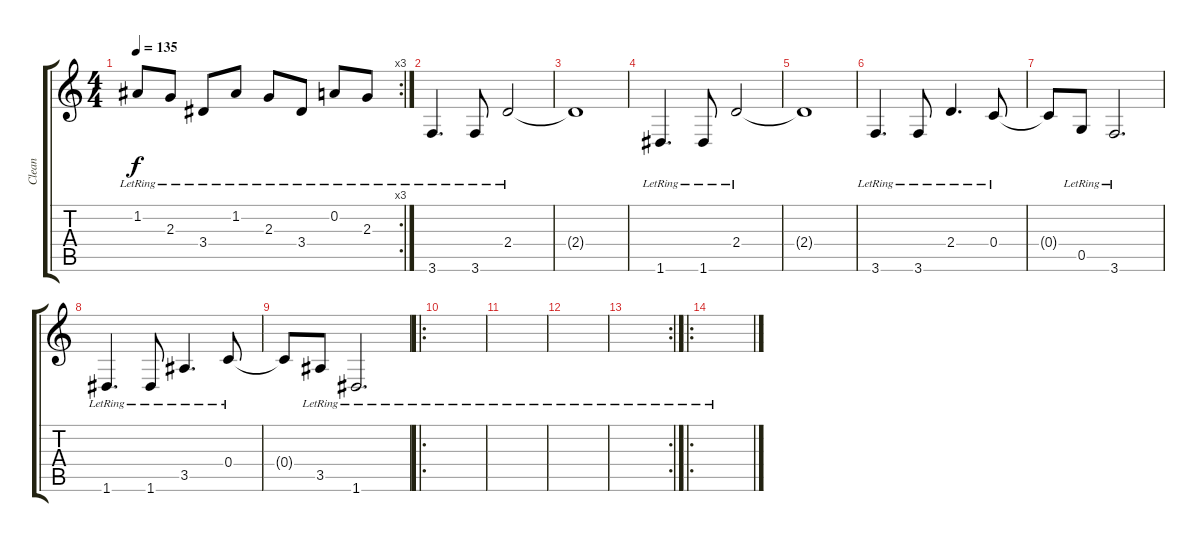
\track ("Clean" "Clean") {instrument electricguitarclean}
\staff {score tabs}
\tuning (D4 A3 F3 C3 G2 D2) {hide}
\rc 3
\ts (4 4)
\tempo 135
\clef g2
\ks c
1.2{lr}.8{dy f} 2.3{lr}.8 3.4{lr}.8 1.2{lr}.8 2.3{lr}.8 3.4{lr}.8 0.2{lr}.8 2.3{lr}.8 |
3.6{lr}.4{d balance 8} 3.6{lr}.8 2.4{lr}.2 |
2.4{t}.1 |
1.6{lr}.4{d} 1.6{lr}.8 2.4{lr}.2 |
2.4{t}.1 |
3.6{lr}.4{d} 3.6{lr}.8 2.4{lr}.4{d} 0.4{lr}.8 |
0.4{t}.8 0.5{lr}.8 3.6{lr}.2{d} |
1.6{lr}.4{d} 1.6{lr}.8 3.5{lr}.4{d} 0.4{lr}.8 |
0.4{t}.8 3.5{lr}.8 1.6{lr}.2{d} |
\ro
|
|
|
\rc 2
|
\ro
